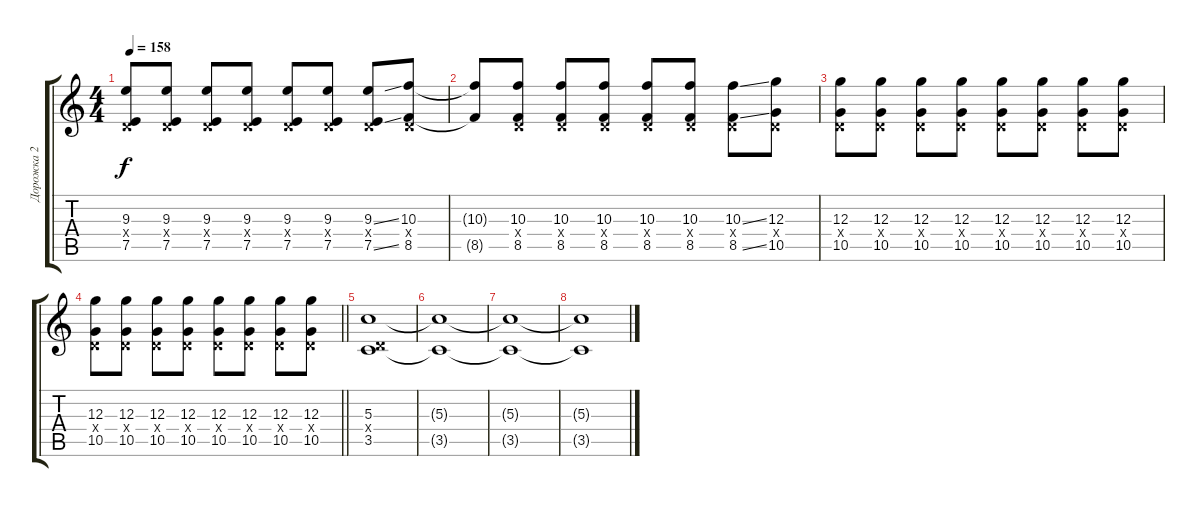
\track ("Дорожка 2" "Дорожка 2") {instrument distortionguitar}
\staff {score tabs}
\tuning (E4 B3 G3 D3 A2 E2) {hide}
\ts (4 4)
\tempo 158
\clef g2
\ks c
(9.3 0.4{x} 7.5).8{dy f} (9.3 0.4{x} 7.5).8 (9.3 0.4{x} 7.5).8 (9.3 0.4{x} 7.5).8 (9.3 0.4{x} 7.5).8 (9.3 0.4{x} 7.5).8 (9.3{ss} 0.4{x} 7.5{ss}).8 (10.3 0.4{x} 8.5).8 |
(10.3{t} 8.5{t}).8 (10.3 0.4{x} 8.5).8 (10.3 0.4{x} 8.5).8 (10.3 0.4{x} 8.5).8 (10.3 0.4{x} 8.5).8 (10.3 0.4{x} 8.5).8 (10.3{ss} 0.4{x} 8.5{ss}).8 (12.3 0.4{x} 10.5).8 |
(12.3 0.4{x} 10.5).8 (12.3 0.4{x} 10.5).8 (12.3 0.4{x} 10.5).8 (12.3 0.4{x} 10.5).8 (12.3 0.4{x} 10.5).8 (12.3 0.4{x} 10.5).8 (12.3 0.4{x} 10.5).8 (12.3 0.4{x} 10.5).8 |
\barLineRight lightlight
(12.3 0.4{x} 10.5).8 (12.3 0.4{x} 10.5).8 (12.3 0.4{x} 10.5).8 (12.3 0.4{x} 10.5).8 (12.3 0.4{x} 10.5).8 (12.3 0.4{x} 10.5).8 (12.3 0.4{x} 10.5).8 (12.3 0.4{x} 10.5).8 |
(5.3 0.4{x} 3.5).1{volume 0} |
(5.3{t} 3.5{t}).1 |
(5.3{t} 3.5{t}).1 |
(5.3{t} 3.5{t}).1
